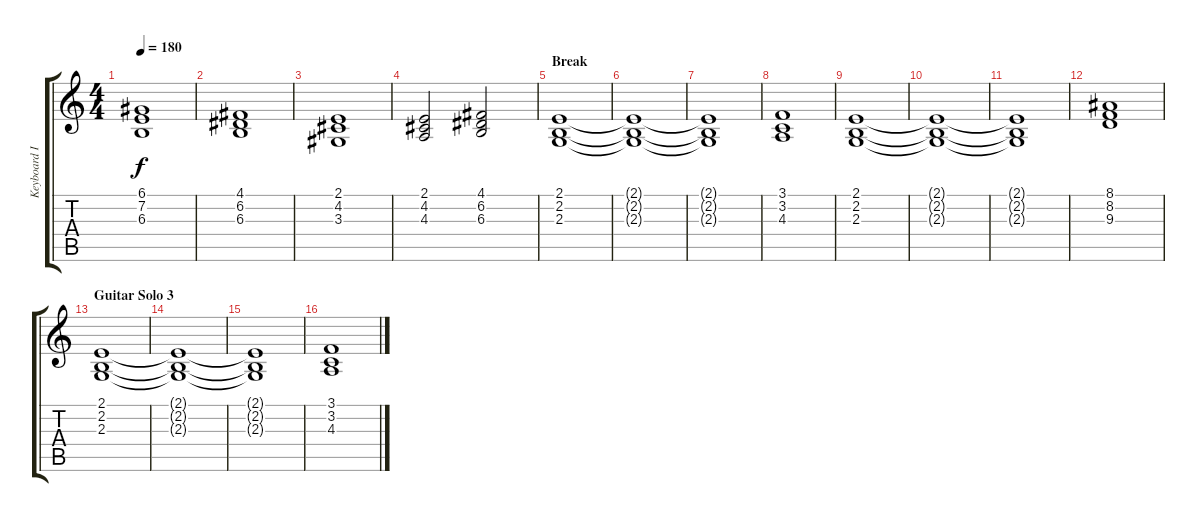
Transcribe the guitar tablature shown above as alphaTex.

\track ("Keyboard I" "Keyboard I") {instrument stringensemble1}
\staff {score tabs}
\tuning (D4 A3 F3 C3 G2 D2) {hide}
\ts (4 4)
\tempo 180
\clef g2
\ks c
(6.1 7.2 6.3).1{dy f} |
(4.1 6.2 6.3).1 |
(2.1 4.2 3.3).1 |
(2.1 4.2 4.3).2 (4.1 6.2 6.3).2 |
\section ("" "Break")
(2.1 2.2 2.3).1 |
(2.1{t} 2.2{t} 2.3{t}).1 |
(2.1{t} 2.2{t} 2.3{t}).1 |
(3.1 3.2 4.3).1 |
(2.1 2.2 2.3).1 |
(2.1{t} 2.2{t} 2.3{t}).1 |
(2.1{t} 2.2{t} 2.3{t}).1 |
(8.1 8.2 9.3).1 |
\section ("" "Guitar Solo 3")
(2.1 2.2 2.3).1 |
(2.1{t} 2.2{t} 2.3{t}).1 |
(2.1{t} 2.2{t} 2.3{t}).1 |
(3.1 3.2 4.3).1
